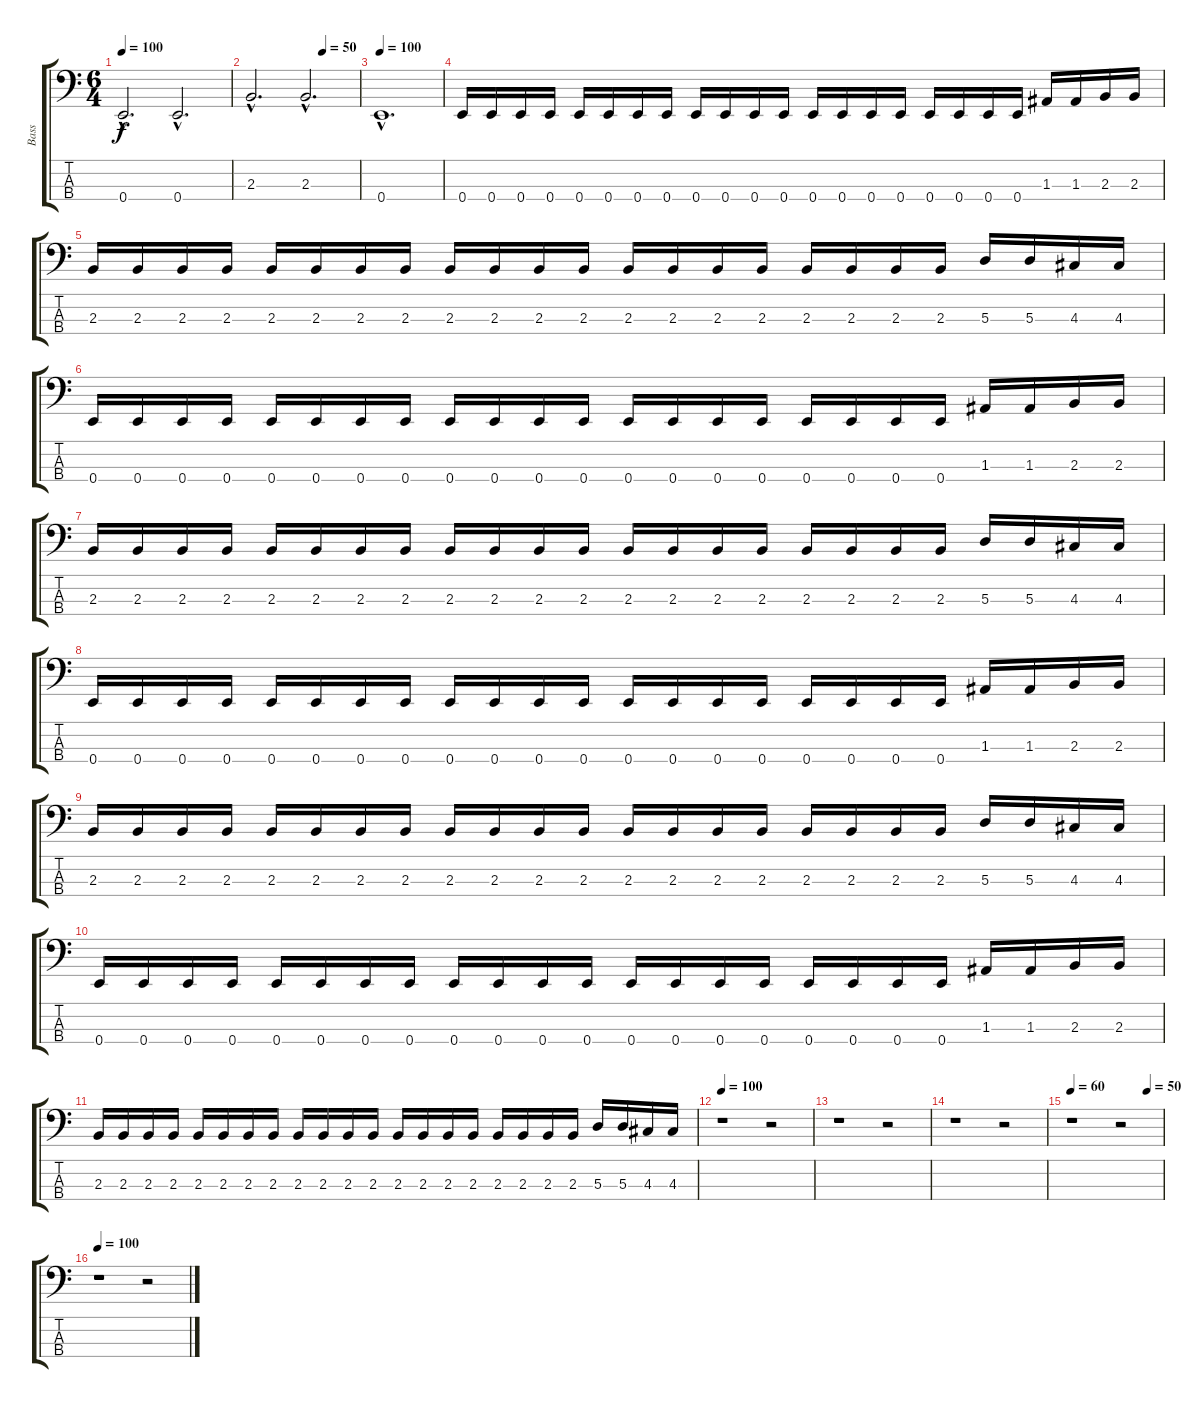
\track ("Bass" "Bass") {instrument electricbassfinger}
\staff {score tabs}
\tuning (G2 D2 A1 E1) {hide}
\ts (6 4)
\tempo 100
\clef f4
\ks c
0.4{hac}.2{d dy f} 0.4{hac}.2{d} |
\tempo (50 0.6666666666666666)
2.3{hac}.2{d} 2.3{hac}.2{d} |
\tempo 100
0.4{hac}.1{d} |
0.4.16 0.4.16 0.4.16 0.4.16 0.4.16 0.4.16 0.4.16 0.4.16 0.4.16 0.4.16 0.4.16 0.4.16 0.4.16 0.4.16 0.4.16 0.4.16 0.4.16 0.4.16 0.4.16 0.4.16 1.3.16 1.3.16 2.3.16 2.3.16 |
2.3.16 2.3.16 2.3.16 2.3.16 2.3.16 2.3.16 2.3.16 2.3.16 2.3.16 2.3.16 2.3.16 2.3.16 2.3.16 2.3.16 2.3.16 2.3.16 2.3.16 2.3.16 2.3.16 2.3.16 5.3.16 5.3.16 4.3.16 4.3.16 |
0.4.16 0.4.16 0.4.16 0.4.16 0.4.16 0.4.16 0.4.16 0.4.16 0.4.16 0.4.16 0.4.16 0.4.16 0.4.16 0.4.16 0.4.16 0.4.16 0.4.16 0.4.16 0.4.16 0.4.16 1.3.16 1.3.16 2.3.16 2.3.16 |
2.3.16 2.3.16 2.3.16 2.3.16 2.3.16 2.3.16 2.3.16 2.3.16 2.3.16 2.3.16 2.3.16 2.3.16 2.3.16 2.3.16 2.3.16 2.3.16 2.3.16 2.3.16 2.3.16 2.3.16 5.3.16 5.3.16 4.3.16 4.3.16 |
0.4.16 0.4.16 0.4.16 0.4.16 0.4.16 0.4.16 0.4.16 0.4.16 0.4.16 0.4.16 0.4.16 0.4.16 0.4.16 0.4.16 0.4.16 0.4.16 0.4.16 0.4.16 0.4.16 0.4.16 1.3.16 1.3.16 2.3.16 2.3.16 |
2.3.16 2.3.16 2.3.16 2.3.16 2.3.16 2.3.16 2.3.16 2.3.16 2.3.16 2.3.16 2.3.16 2.3.16 2.3.16 2.3.16 2.3.16 2.3.16 2.3.16 2.3.16 2.3.16 2.3.16 5.3.16 5.3.16 4.3.16 4.3.16 |
0.4.16 0.4.16 0.4.16 0.4.16 0.4.16 0.4.16 0.4.16 0.4.16 0.4.16 0.4.16 0.4.16 0.4.16 0.4.16 0.4.16 0.4.16 0.4.16 0.4.16 0.4.16 0.4.16 0.4.16 1.3.16 1.3.16 2.3.16 2.3.16 |
2.3.16 2.3.16 2.3.16 2.3.16 2.3.16 2.3.16 2.3.16 2.3.16 2.3.16 2.3.16 2.3.16 2.3.16 2.3.16 2.3.16 2.3.16 2.3.16 2.3.16 2.3.16 2.3.16 2.3.16 5.3.16 5.3.16 4.3.16 4.3.16 |
\tempo 100
r.1 r.2 |
r.1 r.2 |
r.1 r.2 |
\tempo 60
\tempo (50 0.8333333333333334)
r.1 r.2 |
\tempo 100
r.1 r.2
